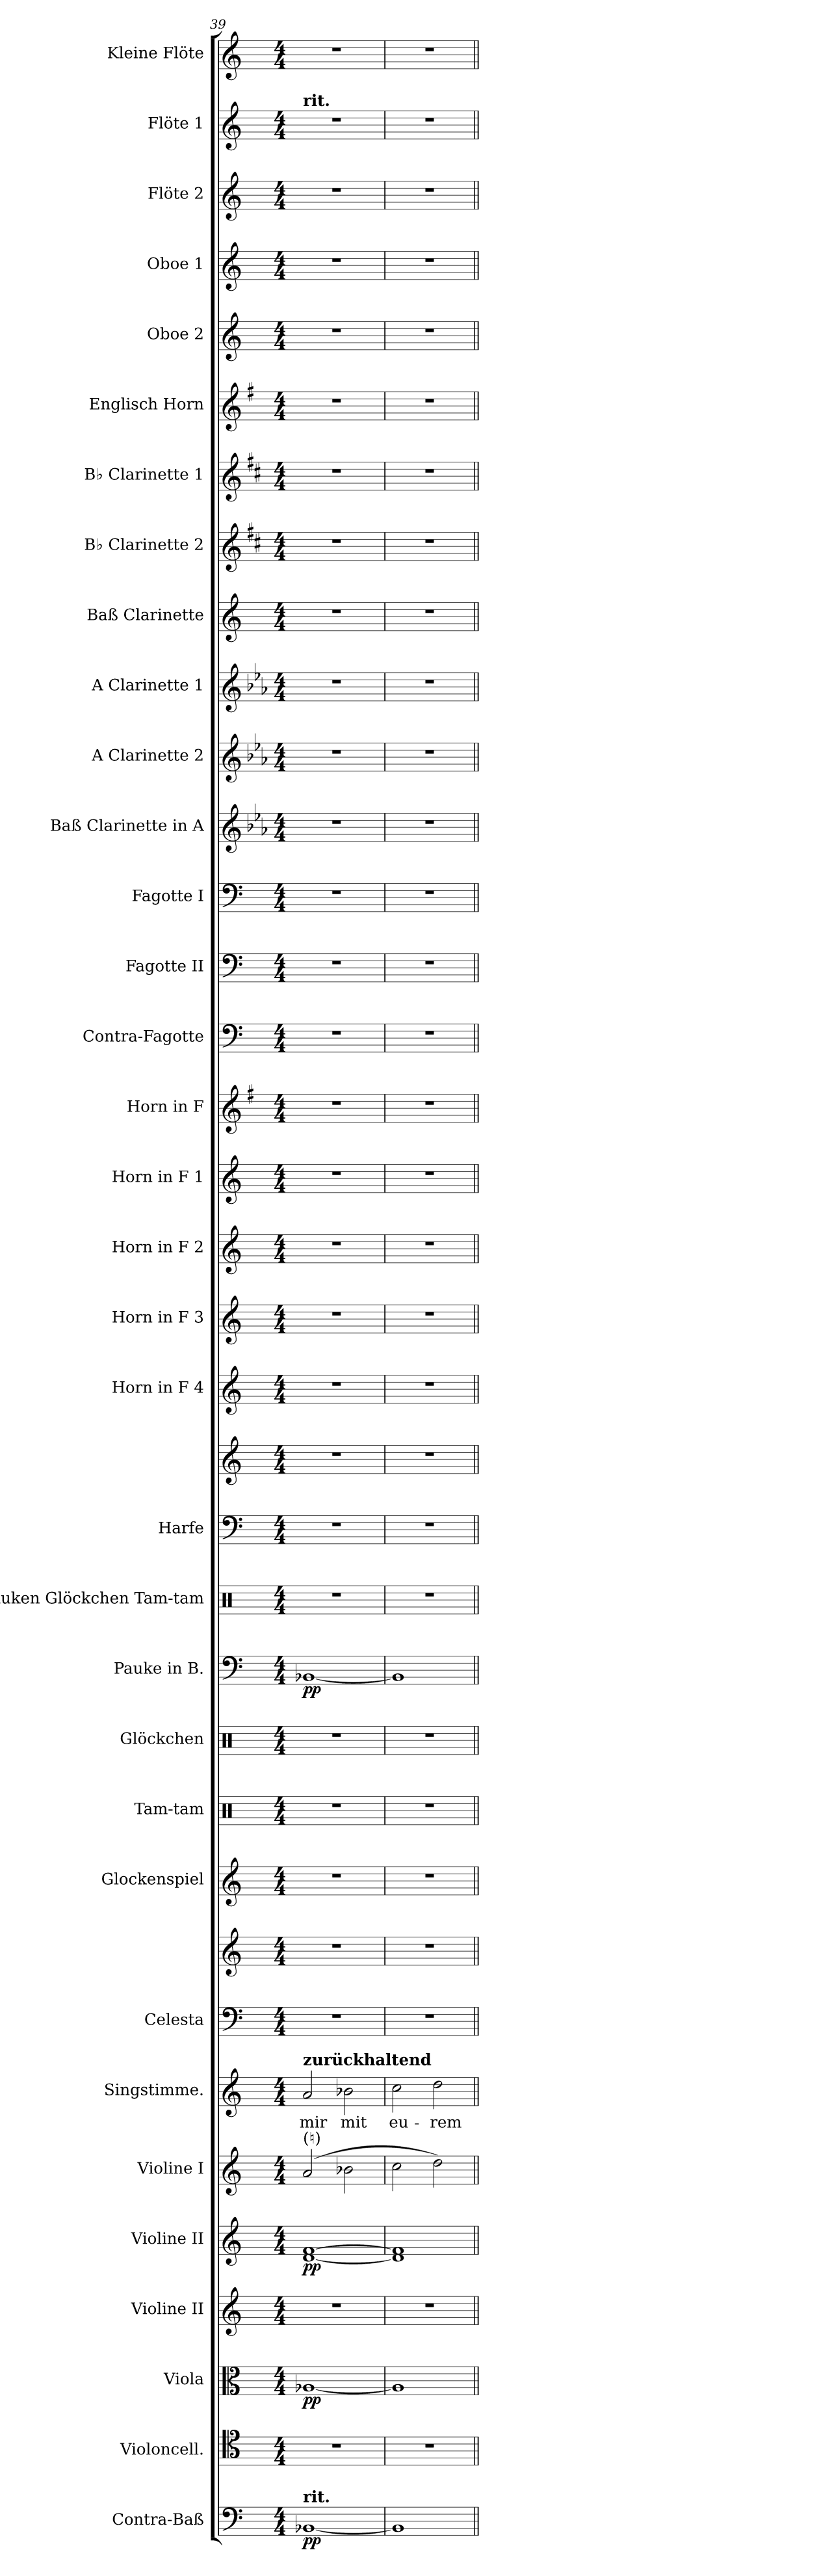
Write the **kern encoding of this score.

**kern	**dynam	**kern	**kern	**dynam	**kern	**kern	**dynam	**kern	**kern	**text	**kern	**kern	**kern	**kern	**kern	**kern	**dynam	**kern	**kern	**kern	**kern	**kern	**kern	**kern	**kern	**kern	**kern	**kern	**kern	**kern	**kern	**kern	**kern	**kern	**kern	**kern	**kern	**kern	**kern	**kern
*part34	*part34	*part33	*part32	*part32	*part31	*part30	*part30	*part29	*part28	*part28	*part27	*part27	*part26	*part25	*part24	*part23	*part23	*part22	*part21	*part21	*part20	*part19	*part18	*part17	*part16	*part15	*part14	*part13	*part12	*part11	*part10	*part9	*part8	*part7	*part6	*part5	*part4	*part3	*part2	*part1
*staff36	*staff36	*staff35	*staff34	*staff34	*staff33	*staff32	*staff32	*staff31	*staff30	*staff30	*staff29	*staff28	*staff27	*staff26	*staff25	*staff24	*staff24	*staff23	*staff22	*staff21	*staff20	*staff19	*staff18	*staff17	*staff16	*staff15	*staff14	*staff13	*staff12	*staff11	*staff10	*staff9	*staff8	*staff7	*staff6	*staff5	*staff4	*staff3	*staff2	*staff1
*I"Contra-Baß	*	*I"Violoncell.	*I"Viola	*	*I"Violine II	*I"Violine II	*	*I"Violine I	*I"Singstimme.	*	*I"Celesta	*	*I"Glockenspiel	*I"Tam-tam	*I"Glöckchen	*I"Pauke in B.	*	*I"Pauken  Glöckchen Tam-tam	*I"Harfe	*	*I"Horn in F 4	*I"Horn in F 3	*I"Horn in F 2	*I"Horn in F 1	*I"Horn in F	*I"Contra-Fagotte	*I"Fagotte II	*I"Fagotte I	*I"Baß Clarinette in A	*I"A Clarinette 2	*I"A Clarinette 1	*I"Baß Clarinette	*I"B♭ Clarinette 2	*I"B♭ Clarinette 1	*I"Englisch Horn	*I"Oboe 2	*I"Oboe 1	*I"Flöte 2	*I"Flöte 1	*I"Kleine Flöte
*I'C.-B.	*	*I'Vc.	*I'Vla.	*	*I'Vln. II	*I'Vln. II	*	*I'Vln. I	*I'Sgst.	*	*I'Cel.	*	*I'Glk.	*I'Tam-tam	*I'Gl.	*I'Pauke	*	*I'Tam-tam	*I'Hfe.	*	*I'Hn. 4	*I'Hn. 3	*I'Hn. 2	*I'Hn. 1	*	*I'C.-Fg.	*I'Fg. II	*I'Fg. I	*	*I'A Cl. 2	*I'A Cl. 1	*I'B. Cl.	*I'B♭ Cl. 2	*I'B♭ Cl. 1	*I'E. H.	*I'Ob. 2	*I'Ob. 1	*I'Fl. 2	*I'Fl. 1	*I'Kl. Fl.
*clefF4	*	*clefC4	*clefC3	*	*clefG2	*clefG2	*	*clefG2	*clefG2	*	*clefF4	*clefG2	*clefG2	*clefX	*clefX	*clefF4	*	*clefX	*clefF4	*clefG2	*clefG2	*clefG2	*clefG2	*clefG2	*clefG2	*clefF4	*clefF4	*clefF4	*clefG2	*clefG2	*clefG2	*clefG2	*clefG2	*clefG2	*clefG2	*clefG2	*clefG2	*clefG2	*clefG2	*clefG2
*ITrd7c12	*	*	*	*	*	*	*	*	*	*	*ITrd-7c-12	*ITrd-7c-12	*ITrd-14c-24	*	*	*	*	*	*	*	*ITrd4c7	*ITrd4c7	*ITrd4c7	*ITrd4c7	*ITrd4c7	*ITrd7c12	*	*	*ITrd2c3	*ITrd2c3	*ITrd2c3	*ITrd8c14	*ITrd1c2	*ITrd1c2	*ITrd4c7	*	*	*	*	*ITrd-7c-12
*k[]	*	*k[]	*k[]	*	*k[]	*k[]	*	*k[]	*k[]	*	*k[]	*k[]	*k[]	*k[]	*k[]	*k[]	*	*k[]	*k[]	*k[]	*k[b-]	*k[b-]	*k[b-]	*k[b-]	*k[]	*k[]	*k[]	*k[]	*k[]	*k[]	*k[]	*k[]	*k[]	*k[]	*k[]	*k[]	*k[]	*k[]	*k[]	*k[]
*M4/4	*	*M4/4	*M4/4	*	*M4/4	*M4/4	*	*M4/4	*M4/4	*	*M4/4	*M4/4	*M4/4	*M4/4	*M4/4	*M4/4	*	*M4/4	*M4/4	*M4/4	*M4/4	*M4/4	*M4/4	*M4/4	*M4/4	*M4/4	*M4/4	*M4/4	*M4/4	*M4/4	*M4/4	*M4/4	*M4/4	*M4/4	*M4/4	*M4/4	*M4/4	*M4/4	*M4/4	*M4/4
=39	=39	=39	=39	=39	=39	=39	=39	=39	=39	=39	=39	=39	=39	=39	=39	=39	=39	=39	=39	=39	=39	=39	=39	=39	=39	=39	=39	=39	=39	=39	=39	=39	=39	=39	=39	=39	=39	=39	=39	=39
!	!	!	!	!	!	!	!	!	!	!	!	!	!	!	!	!	!	!	!	!	!	!	!	!	!	!	!	!	!	!	!	!	!	!	!	!	!	!	!LO:TX:a:B:t=rit.	!
!	!	!	!	!	!	!	!	!	!LO:TX:a:B:t=zurückhaltend	!	!	!	!	!	!	!	!	!	!	!	!	!	!	!	!	!	!	!	!	!	!	!	!	!	!	!	!	!	!	!
!	!	!	!	!	!	!	!	!LO:TX:a:t=(♮)	!	!	!	!	!	!	!	!	!	!	!	!	!	!	!	!	!	!	!	!	!	!	!	!	!	!	!	!	!	!	!	!
!LO:TX:a:B:t=rit.	!	!	!	!	!	!	!	!	!	!	!	!	!	!	!	!	!	!	!	!	!	!	!	!	!	!	!	!	!	!	!	!	!	!	!	!	!	!	!	!
!	!LO:DY:b	!	!	!LO:DY:b	!	!	!LO:DY:b	!	!	!LO:LY:b	!	!	!	!	!	!	!LO:DY:b	!	!	!	!	!	!	!	!	!	!	!	!	!	!	!	!	!	!	!	!	!	!	!
[1BBB-X	pp	1r	[1A-X	pp	1r	[1d [1f	pp	(2a/	2a/	mir	1r	1r	1r	1r	1r	[1BB-X	pp	1r	1r	1r	1r	1r	1r	1r	1r	1r	1r	1r	1r	1r	1r	1r	1r	1r	1r	1r	1r	1r	1r	1r
!	!	!	!	!	!	!	!	!	!	!LO:LY:b	!	!	!	!	!	!	!	!	!	!	!	!	!	!	!	!	!	!	!	!	!	!	!	!	!	!	!	!	!	!
.	.	.	.	.	.	.	.	2b-X\	2b-X\	mit	.	.	.	.	.	.	.	.	.	.	.	.	.	.	.	.	.	.	.	.	.	.	.	.	.	.	.	.	.	.
=40	=40	=40	=40	=40	=40	=40	=40	=40	=40	=40	=40	=40	=40	=40	=40	=40	=40	=40	=40	=40	=40	=40	=40	=40	=40	=40	=40	=40	=40	=40	=40	=40	=40	=40	=40	=40	=40	=40	=40	=40
!	!	!	!	!	!	!	!	!	!	!LO:LY:b	!	!	!	!	!	!	!	!	!	!	!	!	!	!	!	!	!	!	!	!	!	!	!	!	!	!	!	!	!	!
1BBB-]	.	1r	1A-]	.	1r	1d] 1f]	.	2cc\	2cc\	eu-	1r	1r	1r	1r	1r	1BB-]	.	1r	1r	1r	1r	1r	1r	1r	1r	1r	1r	1r	1r	1r	1r	1r	1r	1r	1r	1r	1r	1r	1r	1r
!	!	!	!	!	!	!	!	!	!	!LO:LY:b	!	!	!	!	!	!	!	!	!	!	!	!	!	!	!	!	!	!	!	!	!	!	!	!	!	!	!	!	!	!
.	.	.	.	.	.	.	.	2dd\)	2dd\	-rem	.	.	.	.	.	.	.	.	.	.	.	.	.	.	.	.	.	.	.	.	.	.	.	.	.	.	.	.	.	.
=||	=||	=||	=||	=||	=||	=||	=||	=||	=||	=||	=||	=||	=||	=||	=||	=||	=||	=||	=||	=||	=||	=||	=||	=||	=||	=||	=||	=||	=||	=||	=||	=||	=||	=||	=||	=||	=||	=||	=||	=||
*-	*-	*-	*-	*-	*-	*-	*-	*-	*-	*-	*-	*-	*-	*-	*-	*-	*-	*-	*-	*-	*-	*-	*-	*-	*-	*-	*-	*-	*-	*-	*-	*-	*-	*-	*-	*-	*-	*-	*-	*-
